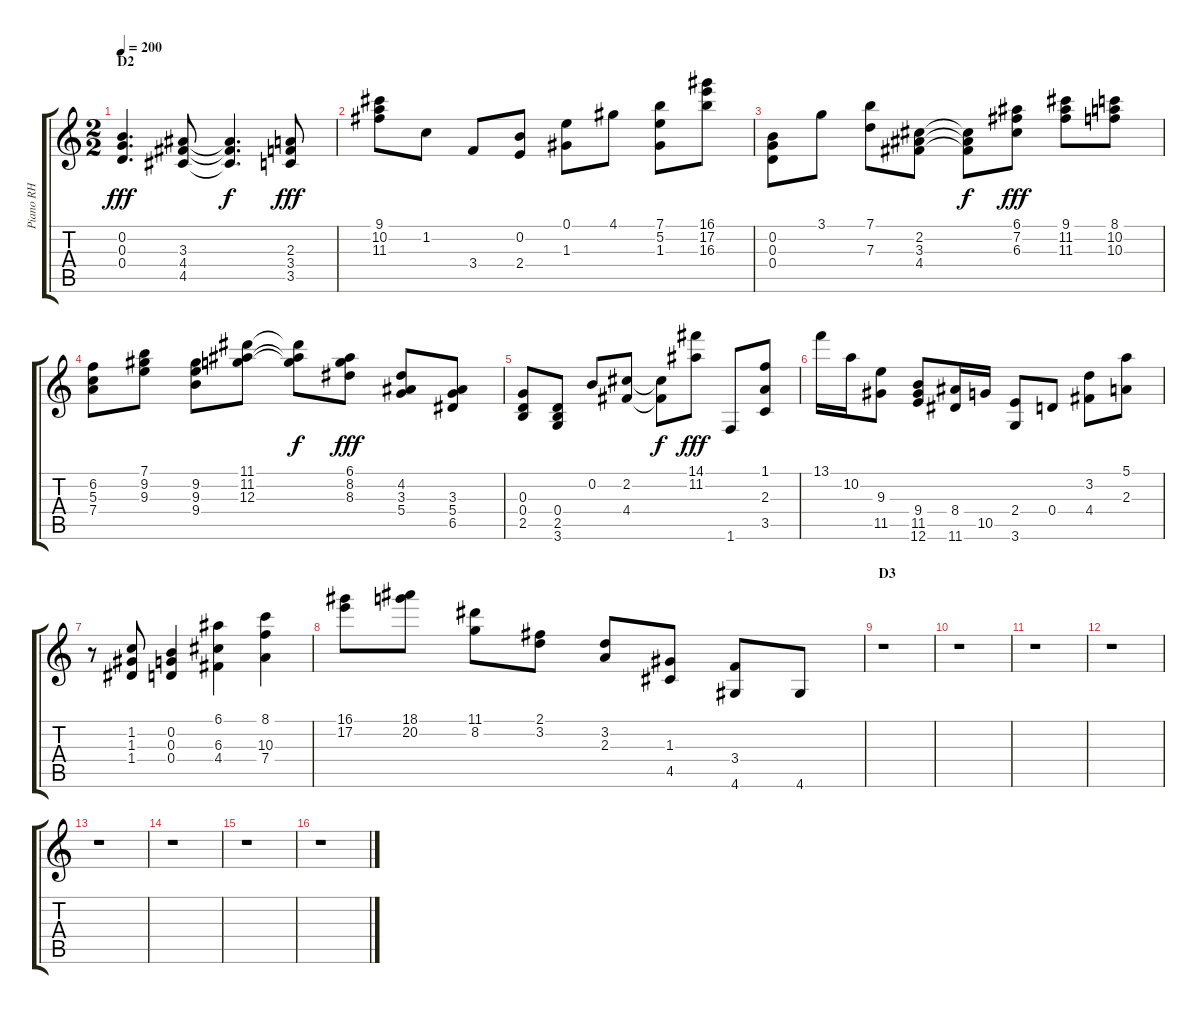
\track ("Piano RH" "Piano RH") {instrument acousticgrandpiano}
\staff {score tabs}
\tuning (E5 B4 G4 D4 A3 E3) {hide}
\ts (2 2)
\section ("" "D2")
\tempo 200
\clef g2
\ks c
(0.2 0.3 0.4).4{d dy fff} (3.3 4.4 4.5).8 (3.3{t} 4.4{t} 4.5{t}).4{d dy f} (2.3 3.4 3.5).8{dy fff} |
(9.1 10.2 11.3).8 1.2.8 3.4.8 (0.2 2.4).8 (0.1 1.3).8 4.1.8 (7.1 5.2 1.3).8 (16.1 17.2 16.3).8 |
(0.2 0.3 0.4).8 3.1.8 (7.1 7.3).8 (2.2 3.3 4.4).8 (2.2{t} 3.3{t} 4.4{t}).8{dy f} (6.1 7.2 6.3).8{dy fff} (9.1 11.2 11.3).8 (8.1 10.2 10.3).8 |
(6.2 5.3 7.4).8 (7.1 9.2 9.3).8 (9.2 9.3 9.4).8 (11.1 11.2 12.3).8 (11.1{t} 11.2{t} 12.3{t}).8{dy f} (6.1 8.2 8.3).8{dy fff} (4.2 3.3 5.4).8 (3.3 5.4 6.5).8 |
(0.3 0.4 2.5).8 (0.4 2.5 3.6).8 0.2.8 (2.2 4.4).8 (2.2{t} 4.4{t}).8{dy f} (14.1 11.2).8{dy fff} 1.6.8 (1.1 2.3 3.5).8 |
13.1.16 10.2.16 (9.3 11.5).8 (9.4 11.5 12.6).8 (8.4 11.6).16 10.5.16 (2.4 3.6).8 0.4.8 (3.2 4.4).8 (5.1 2.3).8 |
r.8 (1.2 1.3 1.4).8 (0.2 0.3 0.4).4 (6.1 6.3 4.4).4 (8.1 10.3 7.4).4 |
(16.1 17.2).8 (18.1 20.2).8 (11.1 8.2).8 (2.1 3.2).8 (3.2 2.3).8 (1.3 4.5).8 (3.4 4.6).8 4.6.8 |
\section ("" "D3")
r.1 |
r.1 |
r.1 |
r.1 |
r.1 |
r.1 |
r.1 |
r.1
